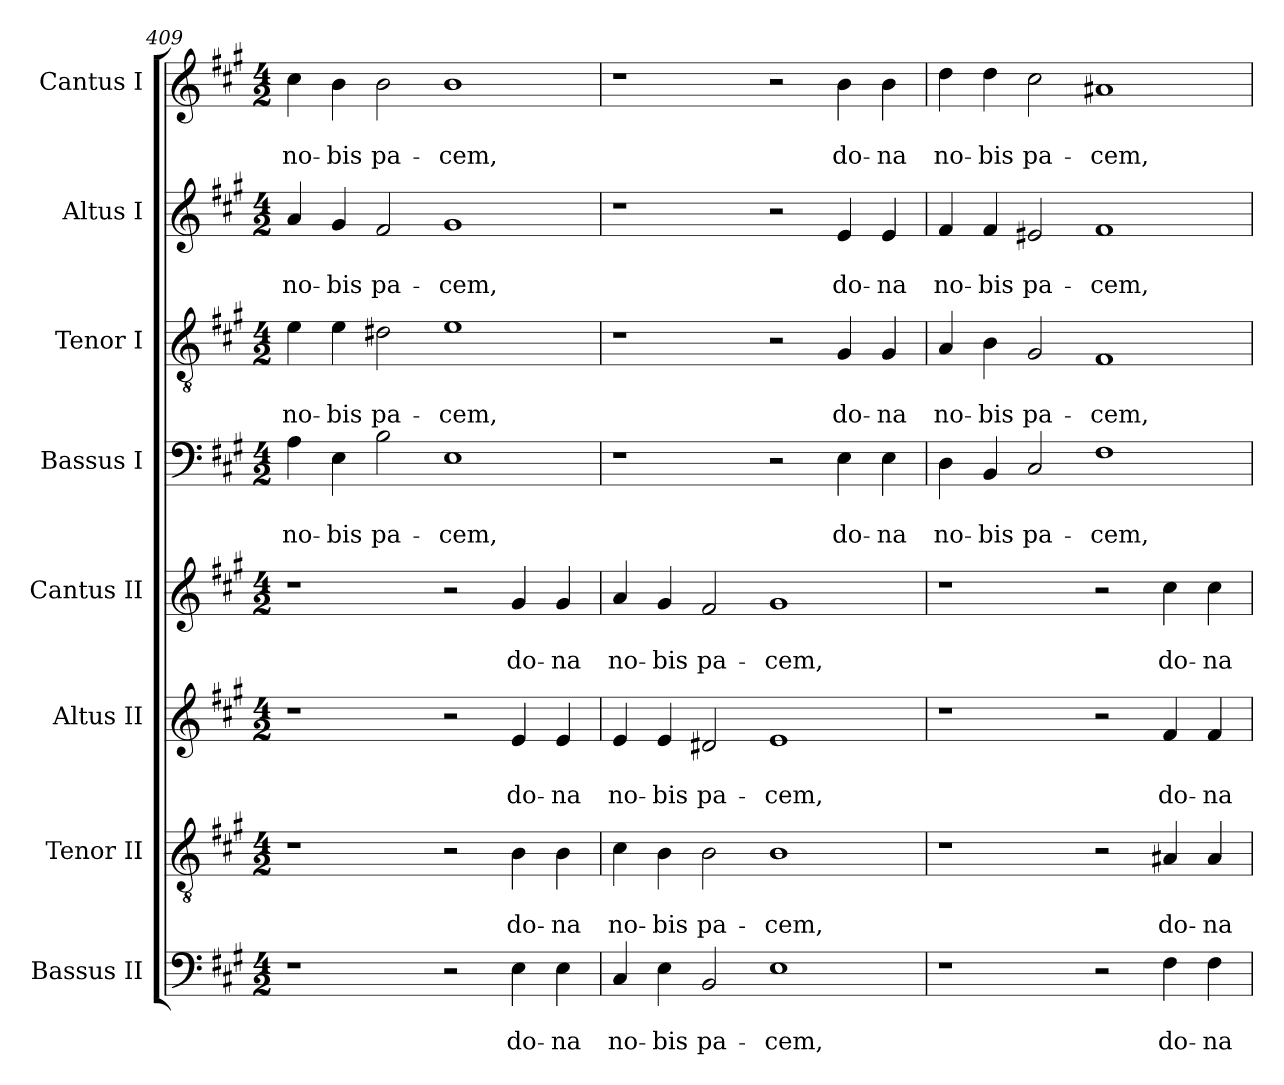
**kern	**text	**text	**kern	**text	**text	**kern	**text	**text	**kern	**text	**text	**kern	**text	**text	**kern	**text	**text	**kern	**text	**text	**kern	**text	**text
*part8	*part8	*part8	*part7	*part7	*part7	*part6	*part6	*part6	*part5	*part5	*part5	*part4	*part4	*part4	*part3	*part3	*part3	*part2	*part2	*part2	*part1	*part1	*part1
*staff8	*staff8	*staff8	*staff7	*staff7	*staff7	*staff6	*staff6	*staff6	*staff5	*staff5	*staff5	*staff4	*staff4	*staff4	*staff3	*staff3	*staff3	*staff2	*staff2	*staff2	*staff1	*staff1	*staff1
*I"Bassus II	*	*	*I"Tenor II	*	*	*I"Altus II	*	*	*I"Cantus II	*	*	*I"Bassus I	*	*	*I"Tenor I	*	*	*I"Altus I	*	*	*I"Cantus I	*	*
*I'B II	*	*	*I'T II	*	*	*I'A II	*	*	*I'C II	*	*	*I'B I	*	*	*I'T I	*	*	*I'A I	*	*	*I'C I	*	*
*clefF4	*	*	*clefGv2	*	*	*clefG2	*	*	*clefG2	*	*	*clefF4	*	*	*clefGv2	*	*	*clefG2	*	*	*clefG2	*	*
*k[f#c#g#]	*	*	*k[f#c#g#]	*	*	*k[f#c#g#]	*	*	*k[f#c#g#]	*	*	*k[f#c#g#]	*	*	*k[f#c#g#]	*	*	*k[f#c#g#]	*	*	*k[f#c#g#]	*	*
*A:	*	*	*A:	*	*	*A:	*	*	*A:	*	*	*A:	*	*	*A:	*	*	*A:	*	*	*A:	*	*
*M4/2	*	*	*M4/2	*	*	*M4/2	*	*	*M4/2	*	*	*M4/2	*	*	*M4/2	*	*	*M4/2	*	*	*M4/2	*	*
=409	=409	=409	=409	=409	=409	=409	=409	=409	=409	=409	=409	=409	=409	=409	=409	=409	=409	=409	=409	=409	=409	=409	=409
1r	.	.	1r	.	.	1r	.	.	1r	.	.	4A\	.	no-	4e\	.	no-	4a/	.	no-	4cc#\	.	no-
.	.	.	.	.	.	.	.	.	.	.	.	4E\	.	-bis	4e\	.	-bis	4g#/	.	-bis	4b\	.	-bis
.	.	.	.	.	.	.	.	.	.	.	.	2B\	.	pa-	2d#X\	.	pa-	2f#/	.	pa-	2b\	.	pa-
2r	.	.	2r	.	.	2r	.	.	2r	.	.	1E	.	-cem,	1e	.	-cem,	1g#	.	-cem,	1b	.	-cem,
4E\	.	do-	4B\	.	do-	4e/	.	do-	4g#/	.	do-	.	.	.	.	.	.	.	.	.	.	.	.
4E\	.	-na	4B\	.	-na	4e/	.	-na	4g#/	.	-na	.	.	.	.	.	.	.	.	.	.	.	.
=410	=410	=410	=410	=410	=410	=410	=410	=410	=410	=410	=410	=410	=410	=410	=410	=410	=410	=410	=410	=410	=410	=410	=410
4C#/	.	no-	4c#\	.	no-	4e/	.	no-	4a/	.	no-	1r	.	.	1r	.	.	1r	.	.	1r	.	.
4E\	.	-bis	4B\	.	-bis	4e/	.	-bis	4g#/	.	-bis	.	.	.	.	.	.	.	.	.	.	.	.
2BB/	.	pa-	2B\	.	pa-	2d#X/	.	pa-	2f#/	.	pa-	.	.	.	.	.	.	.	.	.	.	.	.
1E	.	-cem,	1B	.	-cem,	1e	.	-cem,	1g#	.	-cem,	2r	.	.	2r	.	.	2r	.	.	2r	.	.
.	.	.	.	.	.	.	.	.	.	.	.	4E\	.	do-	4G#/	.	do-	4e/	.	do-	4b\	.	do-
.	.	.	.	.	.	.	.	.	.	.	.	4E\	.	-na	4G#/	.	-na	4e/	.	-na	4b\	.	-na
=411	=411	=411	=411	=411	=411	=411	=411	=411	=411	=411	=411	=411	=411	=411	=411	=411	=411	=411	=411	=411	=411	=411	=411
1r	.	.	1r	.	.	1r	.	.	1r	.	.	4D\	.	no-	4A/	.	no-	4f#/	.	no-	4dd\	.	no-
.	.	.	.	.	.	.	.	.	.	.	.	4BB/	.	-bis	4B\	.	-bis	4f#/	.	-bis	4dd\	.	-bis
.	.	.	.	.	.	.	.	.	.	.	.	2C#/	.	pa-	2G#/	.	pa-	2e#X/	.	pa-	2cc#\	.	pa-
2r	.	.	2r	.	.	2r	.	.	2r	.	.	1F#	.	-cem,	1F#	.	-cem,	1f#	.	-cem,	1a#X	.	-cem,
4F#\	.	do-	4A#X/	.	do-	4f#/	.	do-	4cc#\	.	do-	.	.	.	.	.	.	.	.	.	.	.	.
4F#\	.	-na	4A#/	.	-na	4f#/	.	-na	4cc#\	.	-na	.	.	.	.	.	.	.	.	.	.	.	.
=	=	=	=	=	=	=	=	=	=	=	=	=	=	=	=	=	=	=	=	=	=	=	=
*-	*-	*-	*-	*-	*-	*-	*-	*-	*-	*-	*-	*-	*-	*-	*-	*-	*-	*-	*-	*-	*-	*-	*-
